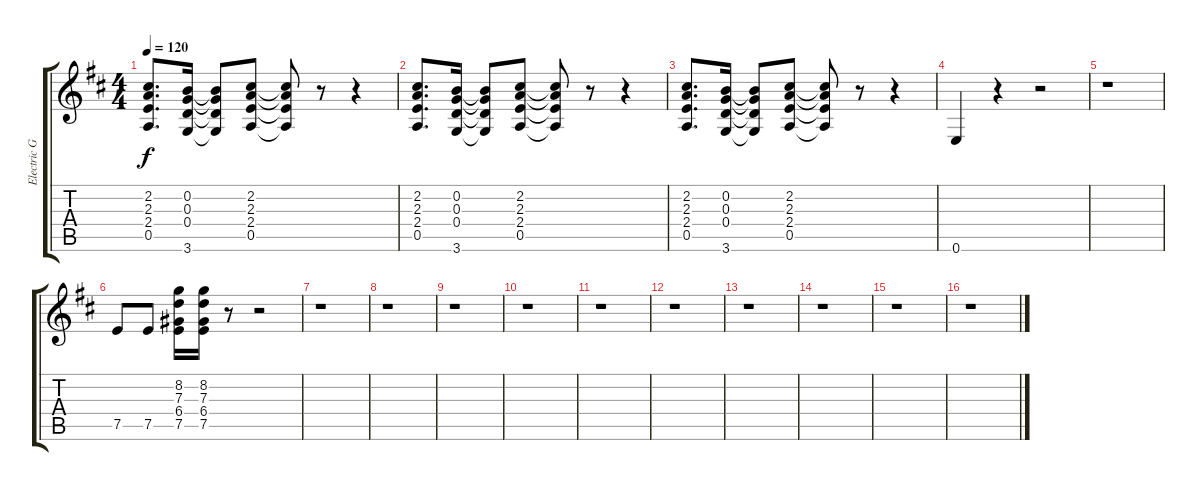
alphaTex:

\track ("Electric Guitar 5" "Electric G") {instrument overdrivenguitar}
\staff {score tabs}
\tuning (E4 B3 G3 D3 A2 E2) {hide}
\ts (4 4)
\tempo 120
\clef g2
\ks d
(2.2 2.3 2.4 0.5).8{d dy f} (0.2 0.3 0.4 3.6).16 (0.2{t} 0.3{t} 0.4{t} 3.6{t}).8 (2.2 2.3 2.4 0.5).8 (2.2{t} 2.3{t} 2.4{t} 0.5{t}).8 r.8 r.4 |
(2.2 2.3 2.4 0.5).8{d} (0.2 0.3 0.4 3.6).16 (0.2{t} 0.3{t} 0.4{t} 3.6{t}).8 (2.2 2.3 2.4 0.5).8 (2.2{t} 2.3{t} 2.4{t} 0.5{t}).8 r.8 r.4 |
(2.2 2.3 2.4 0.5).8{d} (0.2 0.3 0.4 3.6).16 (0.2{t} 0.3{t} 0.4{t} 3.6{t}).8 (2.2 2.3 2.4 0.5).8 (2.2{t} 2.3{t} 2.4{t} 0.5{t}).8 r.8 r.4 |
0.6.4 r.4 r.2 |
r.1 |
7.5.8 7.5.8 (8.2 7.3 6.4 7.5).16 (8.2 7.3 6.4 7.5).16 r.8 r.2 |
r.1 |
r.1 |
r.1 |
r.1 |
r.1 |
r.1 |
r.1 |
r.1 |
r.1 |
r.1
